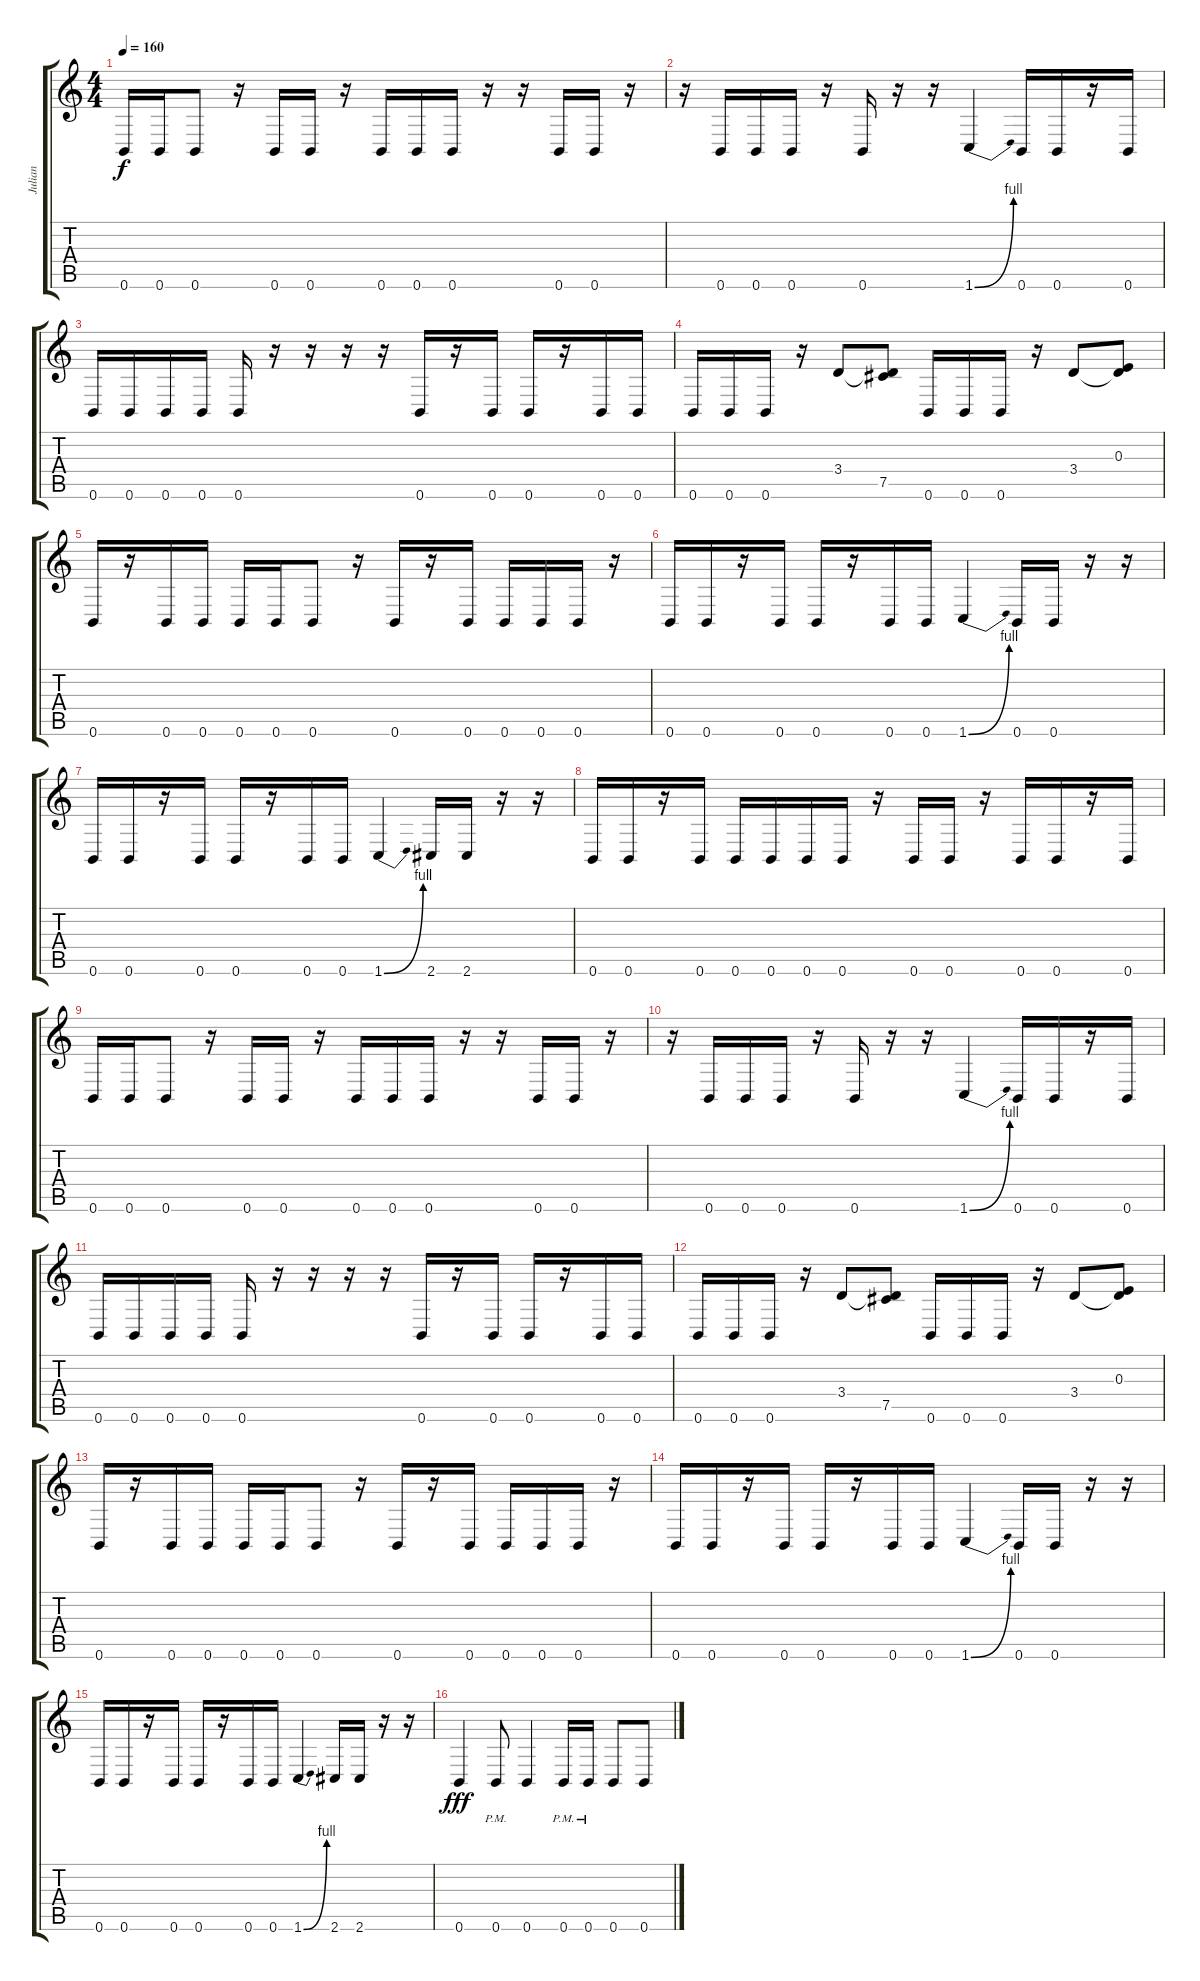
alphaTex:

\track ("Julian" "Julian") {instrument overdrivenguitar}
\staff {score tabs}
\tuning (Db4 Ab3 E3 B2 Gb2 B1) {hide}
\ts (4 4)
\tempo 160
\clef g2
\ks c
0.6.16{dy f} 0.6.16 0.6.8 r.16 0.6.16 0.6.16 r.16 0.6.16 0.6.16 0.6.16 r.16 r.16 0.6.16 0.6.16 r.16 |
r.16 0.6.16 0.6.16 0.6.16 r.16 0.6.16 r.16 r.16 1.6{be (bend 0 0 60 4)}.4 0.6.16 0.6.16 r.16 0.6.16 |
0.6.16 0.6.16 0.6.16 0.6.16 0.6.16 r.16 r.16 r.16 r.16 0.6.16 r.16 0.6.16 0.6.16 r.16 0.6.16 0.6.16 |
0.6.16 0.6.16 0.6.16 r.16 3.4.8 (3.4{t} 7.5).8 0.6.16 0.6.16 0.6.16 r.16 3.4.8 (0.3 3.4{t}).8 |
0.6.16 r.16 0.6.16 0.6.16 0.6.16 0.6.16 0.6.8 r.16 0.6.16 r.16 0.6.16 0.6.16 0.6.16 0.6.16 r.16 |
0.6.16 0.6.16 r.16 0.6.16 0.6.16 r.16 0.6.16 0.6.16 1.6{be (bend 0 0 60 4)}.4 0.6.16 0.6.16 r.16 r.16 |
0.6.16 0.6.16 r.16 0.6.16 0.6.16 r.16 0.6.16 0.6.16 1.6{be (bend 0 0 60 4)}.4 2.6.16 2.6.16 r.16 r.16 |
0.6.16 0.6.16 r.16 0.6.16 0.6.16 0.6.16 0.6.16 0.6.16 r.16 0.6.16 0.6.16 r.16 0.6.16 0.6.16 r.16 0.6.16 |
0.6.16 0.6.16 0.6.8 r.16 0.6.16 0.6.16 r.16 0.6.16 0.6.16 0.6.16 r.16 r.16 0.6.16 0.6.16 r.16 |
r.16 0.6.16 0.6.16 0.6.16 r.16 0.6.16 r.16 r.16 1.6{be (bend 0 0 60 4)}.4 0.6.16 0.6.16 r.16 0.6.16 |
0.6.16 0.6.16 0.6.16 0.6.16 0.6.16 r.16 r.16 r.16 r.16 0.6.16 r.16 0.6.16 0.6.16 r.16 0.6.16 0.6.16 |
0.6.16 0.6.16 0.6.16 r.16 3.4.8 (3.4{t} 7.5).8 0.6.16 0.6.16 0.6.16 r.16 3.4.8 (0.3 3.4{t}).8 |
0.6.16 r.16 0.6.16 0.6.16 0.6.16 0.6.16 0.6.8 r.16 0.6.16 r.16 0.6.16 0.6.16 0.6.16 0.6.16 r.16 |
0.6.16 0.6.16 r.16 0.6.16 0.6.16 r.16 0.6.16 0.6.16 1.6{be (bend 0 0 60 4)}.4 0.6.16 0.6.16 r.16 r.16 |
0.6.16 0.6.16 r.16 0.6.16 0.6.16 r.16 0.6.16 0.6.16 1.6{be (bend 0 0 60 4)}.4 2.6.16 2.6.16 r.16 r.16 |
0.6.4{dy fff} 0.6{pm}.8 0.6.4 0.6{pm}.16 0.6{pm}.16 0.6.8 0.6.8
